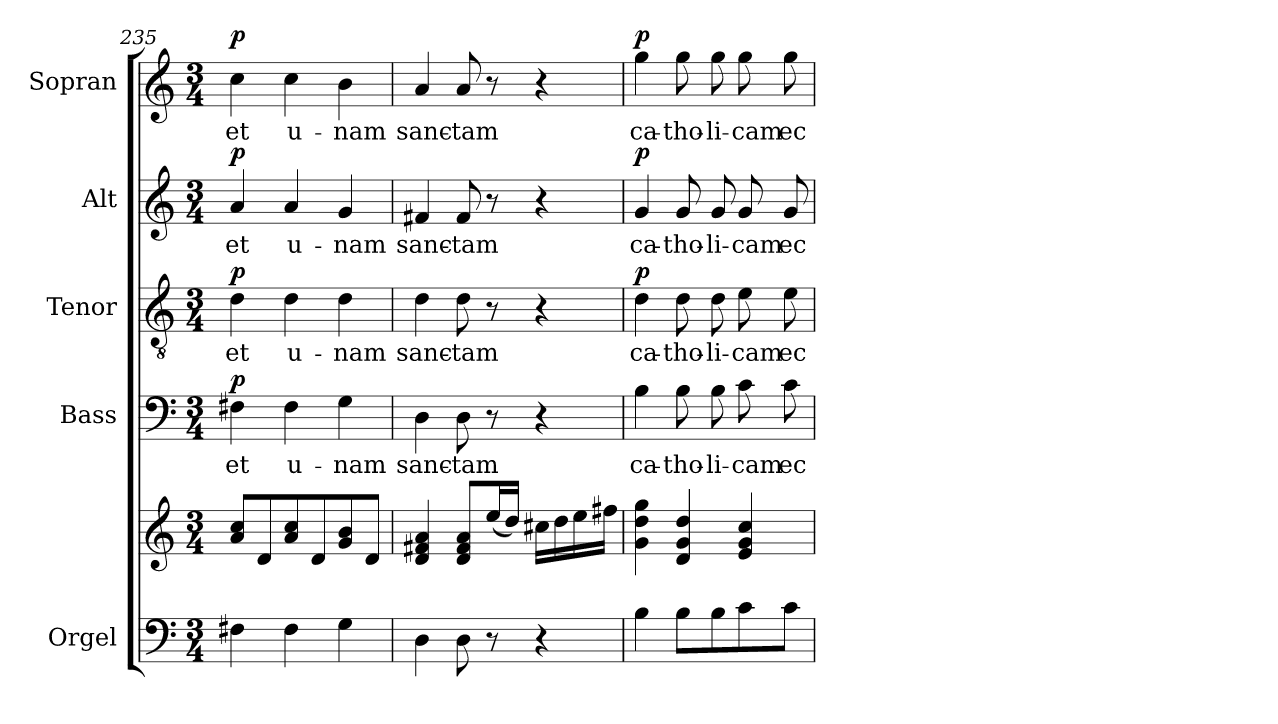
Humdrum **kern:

**kern	**kern	**kern	**text	**dynam	**kern	**text	**dynam	**kern	**text	**dynam	**kern	**text	**dynam
*part5	*part5	*part4	*part4	*part4	*part3	*part3	*part3	*part2	*part2	*part2	*part1	*part1	*part1
*staff6	*staff5	*staff4	*staff4	*staff4	*staff3	*staff3	*staff3	*staff2	*staff2	*staff2	*staff1	*staff1	*staff1
*I"Orgel	*	*I"Bass	*	*	*I"Tenor	*	*	*I"Alt	*	*	*I"Sopran	*	*
*I'Org.	*	*I'B.	*	*	*I'T.	*	*	*I'A.	*	*	*I'S.	*	*
*clefF4	*clefG2	*clefF4	*	*	*clefGv2	*	*	*clefG2	*	*	*clefG2	*	*
*k[]	*k[]	*k[]	*	*	*k[]	*	*	*k[]	*	*	*k[]	*	*
*C:	*C:	*C:	*	*	*C:	*	*	*C:	*	*	*C:	*	*
*M3/4	*M3/4	*M3/4	*	*	*M3/4	*	*	*M3/4	*	*	*M3/4	*	*
=235	=235	=235	=235	=235	=235	=235	=235	=235	=235	=235	=235	=235	=235
!	!	!	!LO:LY:b	!LO:DY:a	!	!LO:LY:b	!LO:DY:a	!	!LO:LY:b	!LO:DY:a	!	!LO:LY:b	!LO:DY:a
4F#X\	8a/ 8cc/L	4F#X\	et	p	4d\	et	p	4a/	et	p	4cc\	et	p
.	8d/	.	.	.	.	.	.	.	.	.	.	.	.
!	!	!	!LO:LY:b	!	!	!LO:LY:b	!	!	!LO:LY:b	!	!	!LO:LY:b	!
4F#\	8a/ 8cc/	4F#\	u-	.	4d\	u-	.	4a/	u-	.	4cc\	u-	.
.	8d/	.	.	.	.	.	.	.	.	.	.	.	.
!	!	!	!LO:LY:b	!	!	!LO:LY:b	!	!	!LO:LY:b	!	!	!LO:LY:b	!
4G\	8g/ 8b/	4G\	-nam	.	4d\	-nam	.	4g/	-nam	.	4b\	-nam	.
.	8d/J	.	.	.	.	.	.	.	.	.	.	.	.
!!LO:LB:g=z
=236	=236	=236	=236	=236	=236	=236	=236	=236	=236	=236	=236	=236	=236
!	!	!	!LO:LY:b	!	!	!LO:LY:b	!	!	!LO:LY:b	!	!	!LO:LY:b	!
4D\	4d/ 4f#X/ 4a/	4D\	sanc-	.	4d\	sanc-	.	4f#X/	sanc-	.	4a/	sanc-	.
!	!	!	!LO:LY:b	!	!	!LO:LY:b	!	!	!LO:LY:b	!	!	!LO:LY:b	!
8D\	8d/ 8f#/ 8a/L	8D\	-tam	.	8d\	-tam	.	8f#/	-tam	.	8a/	-tam	.
8r	(<16ee/L	8r	.	.	8r	.	.	8r	.	.	8r	.	.
.	16dd/JJ)	.	.	.	.	.	.	.	.	.	.	.	.
4r	16cc#X\LL	4r	.	.	4r	.	.	4r	.	.	4r	.	.
.	16dd\	.	.	.	.	.	.	.	.	.	.	.	.
.	16ee\	.	.	.	.	.	.	.	.	.	.	.	.
.	16ff#X\JJ	.	.	.	.	.	.	.	.	.	.	.	.
=237	=237	=237	=237	=237	=237	=237	=237	=237	=237	=237	=237	=237	=237
!	!	!	!LO:LY:b	!	!	!LO:LY:b	!LO:DY:a	!	!LO:LY:b	!LO:DY:a	!	!LO:LY:b	!LO:DY:a
4B\	4g\ 4dd\ 4gg\	4B\	ca-	.	4d\	ca-	p	4g/	ca-	p	4gg\	ca-	p
!	!	!	!LO:LY:b	!	!	!LO:LY:b	!	!	!LO:LY:b	!	!	!LO:LY:b	!
8B\L	4d/ 4g/ 4dd/	8B\	-tho-	.	8d\	-tho-	.	8g/	-tho-	.	8gg\	-tho-	.
!	!	!	!LO:LY:b	!	!	!LO:LY:b	!	!	!LO:LY:b	!	!	!LO:LY:b	!
8B\	.	8B\	-li-	.	8d\	-li-	.	8g/	-li-	.	8gg\	-li-	.
!	!	!	!LO:LY:b	!	!	!LO:LY:b	!	!	!LO:LY:b	!	!	!LO:LY:b	!
8c\	4e/ 4g/ 4cc/	8c\	-cam	.	8e\	-cam	.	8g/	-cam	.	8gg\	-cam	.
!	!	!	!LO:LY:b	!	!	!LO:LY:b	!	!	!LO:LY:b	!	!	!LO:LY:b	!
8c\J	.	8c\	ec-	.	8e\	ec-	.	8g/	ec-	.	8gg\	ec-	.
=	=	=	=	=	=	=	=	=	=	=	=	=	=
*-	*-	*-	*-	*-	*-	*-	*-	*-	*-	*-	*-	*-	*-
